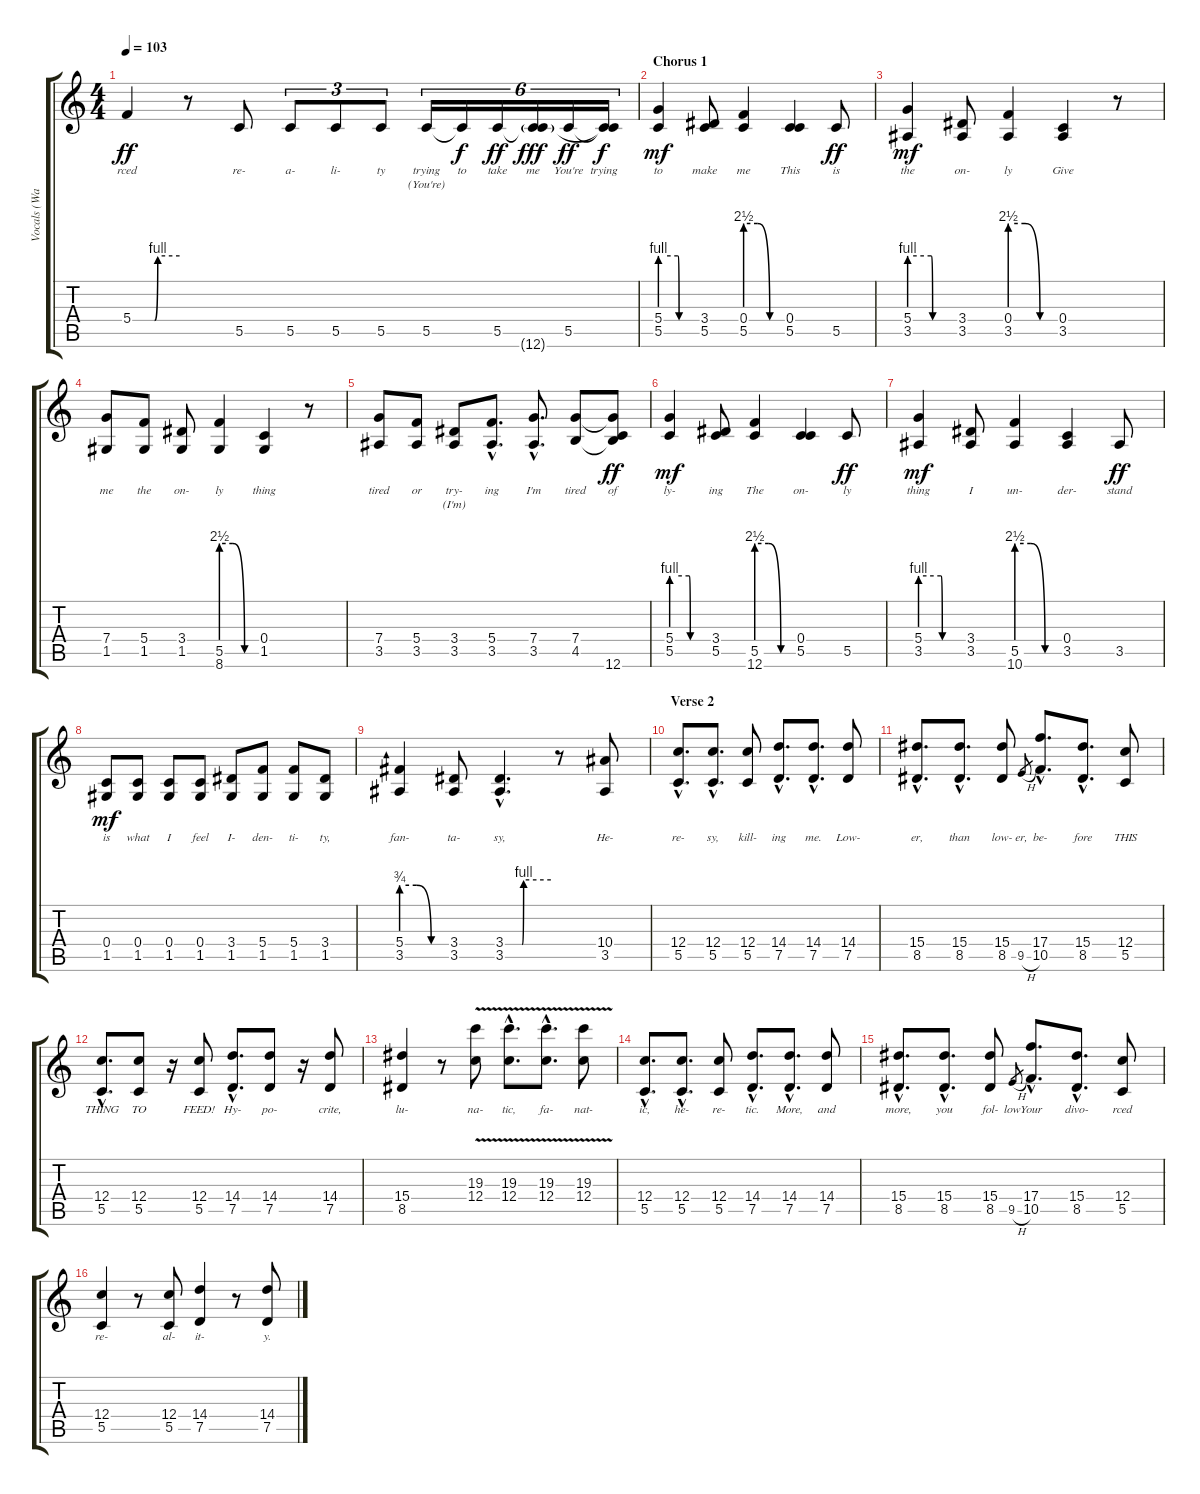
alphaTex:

\track ("Vocals (Wayne Static)" "Vocals (Wa") {instrument distortionguitar}
\staff {score tabs}
\tuning (D4 A3 F3 C3 G2 C2) {hide}
\ts (4 4)
\tempo 103
\clef g2
\ks c
5.4{be (custom 0 0 28 0 32 4 60 4)}.4{lyrics (0 "rced") lyrics (1 "") lyrics (2 "") lyrics (3 "") lyrics (4 "") dy ff} r.8 5.5.8{lyrics (0 "re-") lyrics (1 "") lyrics (2 "") lyrics (3 "") lyrics (4 "")} 5.5.8{tu (3 2) lyrics (0 "a-") lyrics (1 "") lyrics (2 "") lyrics (3 "") lyrics (4 "")} 5.5.8{tu (3 2) lyrics (0 "li-") lyrics (1 "") lyrics (2 "") lyrics (3 "") lyrics (4 "")} 5.5.8{tu (3 2) lyrics (0 "ty") lyrics (1 "") lyrics (2 "") lyrics (3 "") lyrics (4 "")} 5.5.16{tu (6 4) lyrics (0 "trying") lyrics (1 "(You're)") lyrics (2 "") lyrics (3 "") lyrics (4 "")} 5.5{t}.16{tu (6 4) lyrics (0 "to") lyrics (1 "") lyrics (2 "") lyrics (3 "") lyrics (4 "") dy f} 5.5.16{tu (6 4) lyrics (0 "take") lyrics (1 "") lyrics (2 "") lyrics (3 "") lyrics (4 "") dy ff} (5.5{t} 12.6{g}).16{tu (6 4) lyrics (0 "me") lyrics (1 "") lyrics (2 "") lyrics (3 "") lyrics (4 "") dy fff} 5.5.16{tu (6 4) lyrics (0 "You're") lyrics (1 "") lyrics (2 "") lyrics (3 "") lyrics (4 "") dy ff} (5.5{t} 12.6{t}).16{tu (6 4) lyrics (0 "trying") lyrics (1 "") lyrics (2 "") lyrics (3 "") lyrics (4 "") dy f} |
\section ("" "Chorus 1")
(5.4{be (custom 0 4 29 4 31 0 60 0)} 5.5).4{lyrics (0 "to") lyrics (1 "") lyrics (2 "") lyrics (3 "") lyrics (4 "") dy mf} (3.4 5.5).8{lyrics (0 "make") lyrics (1 "") lyrics (2 "") lyrics (3 "") lyrics (4 "")} (0.4{be (custom 0 10 20 10 40 0 60 0)} 5.5).4{lyrics (0 "me") lyrics (1 "") lyrics (2 "") lyrics (3 "") lyrics (4 "")} (0.4 5.5).4{lyrics (0 "This") lyrics (1 "") lyrics (2 "") lyrics (3 "") lyrics (4 "")} 5.5.8{lyrics (0 "is") lyrics (1 "") lyrics (2 "") lyrics (3 "") lyrics (4 "") dy ff} |
(5.4{be (custom 0 4 29 4 31 0 60 0)} 3.5).4{lyrics (0 "the") lyrics (1 "") lyrics (2 "") lyrics (3 "") lyrics (4 "") dy mf} (3.4 3.5).8{lyrics (0 "on-") lyrics (1 "") lyrics (2 "") lyrics (3 "") lyrics (4 "")} (0.4{be (custom 0 10 20 10 40 0 60 0)} 3.5).4{lyrics (0 "ly") lyrics (1 "") lyrics (2 "") lyrics (3 "") lyrics (4 "")} (0.4 3.5).4{lyrics (0 "Give") lyrics (1 "") lyrics (2 "") lyrics (3 "") lyrics (4 "")} r.8 |
(7.4 1.5).8{lyrics (0 "me") lyrics (1 "") lyrics (2 "") lyrics (3 "") lyrics (4 "")} (5.4 1.5).8{lyrics (0 "the") lyrics (1 "") lyrics (2 "") lyrics (3 "") lyrics (4 "")} (3.4 1.5).8{lyrics (0 "on-") lyrics (1 "") lyrics (2 "") lyrics (3 "") lyrics (4 "")} (5.5{be (custom 0 10 20 10 40 0 60 0)} 8.6).4{lyrics (0 "ly") lyrics (1 "") lyrics (2 "") lyrics (3 "") lyrics (4 "")} (0.4 1.5).4{lyrics (0 "thing") lyrics (1 "") lyrics (2 "") lyrics (3 "") lyrics (4 "")} r.8 |
(7.4 3.5).8{lyrics (0 "tired") lyrics (1 "") lyrics (2 "") lyrics (3 "") lyrics (4 "")} (5.4 3.5).8{lyrics (0 "or") lyrics (1 "") lyrics (2 "") lyrics (3 "") lyrics (4 "")} (3.4 3.5).8{lyrics (0 "try-") lyrics (1 "(I'm)") lyrics (2 "") lyrics (3 "") lyrics (4 "")} (5.4{hac} 3.5{hac}).8{d lyrics (0 "ing") lyrics (1 "") lyrics (2 "") lyrics (3 "") lyrics (4 "")} (7.4{hac} 3.5{hac}).8{d lyrics (0 "I'm") lyrics (1 "") lyrics (2 "") lyrics (3 "") lyrics (4 "")} (7.4 4.5).8{lyrics (0 "tired") lyrics (1 "") lyrics (2 "") lyrics (3 "") lyrics (4 "")} (7.4{t} 4.5{t} 12.6).8{lyrics (0 "of") lyrics (1 "") lyrics (2 "") lyrics (3 "") lyrics (4 "") dy ff} |
(5.4{be (custom 0 4 29 4 31 0 60 0)} 5.5).4{lyrics (0 "ly-") lyrics (1 "") lyrics (2 "") lyrics (3 "") lyrics (4 "") dy mf} (3.4 5.5).8{lyrics (0 "ing") lyrics (1 "") lyrics (2 "") lyrics (3 "") lyrics (4 "")} (5.5{be (custom 0 10 20 10 40 0 60 0)} 12.6).4{lyrics (0 "The") lyrics (1 "") lyrics (2 "") lyrics (3 "") lyrics (4 "")} (0.4 5.5).4{lyrics (0 "on-") lyrics (1 "") lyrics (2 "") lyrics (3 "") lyrics (4 "")} 5.5.8{lyrics (0 "ly") lyrics (1 "") lyrics (2 "") lyrics (3 "") lyrics (4 "") dy ff} |
(5.4{be (custom 0 4 29 4 31 0 60 0)} 3.5).4{lyrics (0 "thing") lyrics (1 "") lyrics (2 "") lyrics (3 "") lyrics (4 "") dy mf} (3.4 3.5).8{lyrics (0 "I") lyrics (1 "") lyrics (2 "") lyrics (3 "") lyrics (4 "")} (5.5{be (custom 0 10 20 10 40 0 60 0)} 10.6).4{lyrics (0 "un-") lyrics (1 "") lyrics (2 "") lyrics (3 "") lyrics (4 "")} (0.4 3.5).4{lyrics (0 "der-") lyrics (1 "") lyrics (2 "") lyrics (3 "") lyrics (4 "")} 3.5.8{lyrics (0 "stand") lyrics (1 "") lyrics (2 "") lyrics (3 "") lyrics (4 "") dy ff} |
(0.4 1.5).8{lyrics (0 "is") lyrics (1 "") lyrics (2 "") lyrics (3 "") lyrics (4 "") dy mf} (0.4 1.5).8{lyrics (0 "what") lyrics (1 "") lyrics (2 "") lyrics (3 "") lyrics (4 "")} (0.4 1.5).8{lyrics (0 "I") lyrics (1 "") lyrics (2 "") lyrics (3 "") lyrics (4 "")} (0.4 1.5).8{lyrics (0 "feel") lyrics (1 "") lyrics (2 "") lyrics (3 "") lyrics (4 "")} (3.4 1.5).8{lyrics (0 "I-") lyrics (1 "") lyrics (2 "") lyrics (3 "") lyrics (4 "")} (5.4 1.5).8{lyrics (0 "den-") lyrics (1 "") lyrics (2 "") lyrics (3 "") lyrics (4 "")} (5.4 1.5).8{lyrics (0 "ti-") lyrics (1 "") lyrics (2 "") lyrics (3 "") lyrics (4 "")} (3.4 1.5).8{lyrics (0 "ty,") lyrics (1 "") lyrics (2 "") lyrics (3 "") lyrics (4 "")} |
(5.4{be (custom 0 3 20 3 40 0 60 0)} 3.5).4{lyrics (0 "fan-") lyrics (1 "") lyrics (2 "") lyrics (3 "") lyrics (4 "")} (3.4 3.5).8{lyrics (0 "ta-") lyrics (1 "") lyrics (2 "") lyrics (3 "") lyrics (4 "")} (3.4{be (custom 0 0 22 0 24 4 60 4) hac} 3.5{hac}).4{d lyrics (0 "sy,") lyrics (1 "") lyrics (2 "") lyrics (3 "") lyrics (4 "")} r.8 (10.4 3.5).8{lyrics (0 "He-") lyrics (1 "") lyrics (2 "") lyrics (3 "") lyrics (4 "")} |
\section ("" "Verse 2")
(12.4{hac} 5.5{hac}).8{d lyrics (0 "re-") lyrics (1 "") lyrics (2 "") lyrics (3 "") lyrics (4 "")} (12.4{hac} 5.5{hac}).8{d lyrics (0 "sy,") lyrics (1 "") lyrics (2 "") lyrics (3 "") lyrics (4 "")} (12.4 5.5).8{lyrics (0 "kill-") lyrics (1 "") lyrics (2 "") lyrics (3 "") lyrics (4 "")} (14.4{hac} 7.5{hac}).8{d lyrics (0 "ing") lyrics (1 "") lyrics (2 "") lyrics (3 "") lyrics (4 "")} (14.4{hac} 7.5{hac}).8{d lyrics (0 "me.") lyrics (1 "") lyrics (2 "") lyrics (3 "") lyrics (4 "")} (14.4 7.5).8{lyrics (0 "Low-") lyrics (1 "") lyrics (2 "") lyrics (3 "") lyrics (4 "")} |
(15.4{hac} 8.5{hac}).8{d lyrics (0 "er,") lyrics (1 "") lyrics (2 "") lyrics (3 "") lyrics (4 "")} (15.4{hac} 8.5{hac}).8{d lyrics (0 "than") lyrics (1 "") lyrics (2 "") lyrics (3 "") lyrics (4 "")} (15.4 8.5).8{lyrics (0 "low-") lyrics (1 "") lyrics (2 "") lyrics (3 "") lyrics (4 "")} 9.5{h}.8{lyrics (0 "er,") lyrics (1 "") lyrics (2 "") lyrics (3 "") lyrics (4 "") gr} (17.4{hac} 10.5{hac}).8{d lyrics (0 "be-") lyrics (1 "") lyrics (2 "") lyrics (3 "") lyrics (4 "")} (15.4{hac} 8.5{hac}).8{d lyrics (0 "fore") lyrics (1 "") lyrics (2 "") lyrics (3 "") lyrics (4 "")} (12.4 5.5).8{lyrics (0 "THIS") lyrics (1 "") lyrics (2 "") lyrics (3 "") lyrics (4 "")} |
(12.4{hac} 5.5{hac}).8{d lyrics (0 "THING") lyrics (1 "") lyrics (2 "") lyrics (3 "") lyrics (4 "")} (12.4 5.5).8{lyrics (0 "TO") lyrics (1 "") lyrics (2 "") lyrics (3 "") lyrics (4 "")} r.16 (12.4 5.5).8{lyrics (0 "FEED!") lyrics (1 "") lyrics (2 "") lyrics (3 "") lyrics (4 "")} (14.4{hac} 7.5{hac}).8{d lyrics (0 "Hy-") lyrics (1 "") lyrics (2 "") lyrics (3 "") lyrics (4 "")} (14.4 7.5).8{lyrics (0 "po-") lyrics (1 "") lyrics (2 "") lyrics (3 "") lyrics (4 "")} r.16 (14.4 7.5).8{lyrics (0 "crite,") lyrics (1 "") lyrics (2 "") lyrics (3 "") lyrics (4 "")} |
(15.4 8.5).4{lyrics (0 "lu-") lyrics (1 "") lyrics (2 "") lyrics (3 "") lyrics (4 "")} r.8 (19.3{v} 12.4{v}).8{lyrics (0 "na-") lyrics (1 "") lyrics (2 "") lyrics (3 "") lyrics (4 "")} (19.3{v hac} 12.4{v hac}).8{d lyrics (0 "tic,") lyrics (1 "") lyrics (2 "") lyrics (3 "") lyrics (4 "")} (19.3{v hac} 12.4{v hac}).8{d lyrics (0 "fa-") lyrics (1 "") lyrics (2 "") lyrics (3 "") lyrics (4 "")} (19.3{v} 12.4{v}).8{lyrics (0 "nat-") lyrics (1 "") lyrics (2 "") lyrics (3 "") lyrics (4 "")} |
(12.4{hac} 5.5{hac}).8{d lyrics (0 "ic,") lyrics (1 "") lyrics (2 "") lyrics (3 "") lyrics (4 "")} (12.4{hac} 5.5{hac}).8{d lyrics (0 "he-") lyrics (1 "") lyrics (2 "") lyrics (3 "") lyrics (4 "")} (12.4 5.5).8{lyrics (0 "re-") lyrics (1 "") lyrics (2 "") lyrics (3 "") lyrics (4 "")} (14.4{hac} 7.5{hac}).8{d lyrics (0 "tic.") lyrics (1 "") lyrics (2 "") lyrics (3 "") lyrics (4 "")} (14.4{hac} 7.5{hac}).8{d lyrics (0 "More,") lyrics (1 "") lyrics (2 "") lyrics (3 "") lyrics (4 "")} (14.4 7.5).8{lyrics (0 "and") lyrics (1 "") lyrics (2 "") lyrics (3 "") lyrics (4 "")} |
(15.4{hac} 8.5{hac}).8{d lyrics (0 "more,") lyrics (1 "") lyrics (2 "") lyrics (3 "") lyrics (4 "")} (15.4{hac} 8.5{hac}).8{d lyrics (0 "you") lyrics (1 "") lyrics (2 "") lyrics (3 "") lyrics (4 "")} (15.4 8.5).8{lyrics (0 "fol-") lyrics (1 "") lyrics (2 "") lyrics (3 "") lyrics (4 "")} 9.5{h}.8{lyrics (0 "low") lyrics (1 "") lyrics (2 "") lyrics (3 "") lyrics (4 "") gr} (17.4{hac} 10.5{hac}).8{d lyrics (0 "Your") lyrics (1 "") lyrics (2 "") lyrics (3 "") lyrics (4 "")} (15.4{hac} 8.5{hac}).8{d lyrics (0 "divo-") lyrics (1 "") lyrics (2 "") lyrics (3 "") lyrics (4 "")} (12.4 5.5).8{lyrics (0 "rced") lyrics (1 "") lyrics (2 "") lyrics (3 "") lyrics (4 "")} |
(12.4 5.5).4{lyrics (0 "re-") lyrics (1 "") lyrics (2 "") lyrics (3 "") lyrics (4 "")} r.8 (12.4 5.5).8{lyrics (0 "al-") lyrics (1 "") lyrics (2 "") lyrics (3 "") lyrics (4 "")} (14.4 7.5).4{lyrics (0 "it-") lyrics (1 "") lyrics (2 "") lyrics (3 "") lyrics (4 "")} r.8 (14.4 7.5).8{lyrics (0 "y.") lyrics (1 "") lyrics (2 "") lyrics (3 "") lyrics (4 "")}
